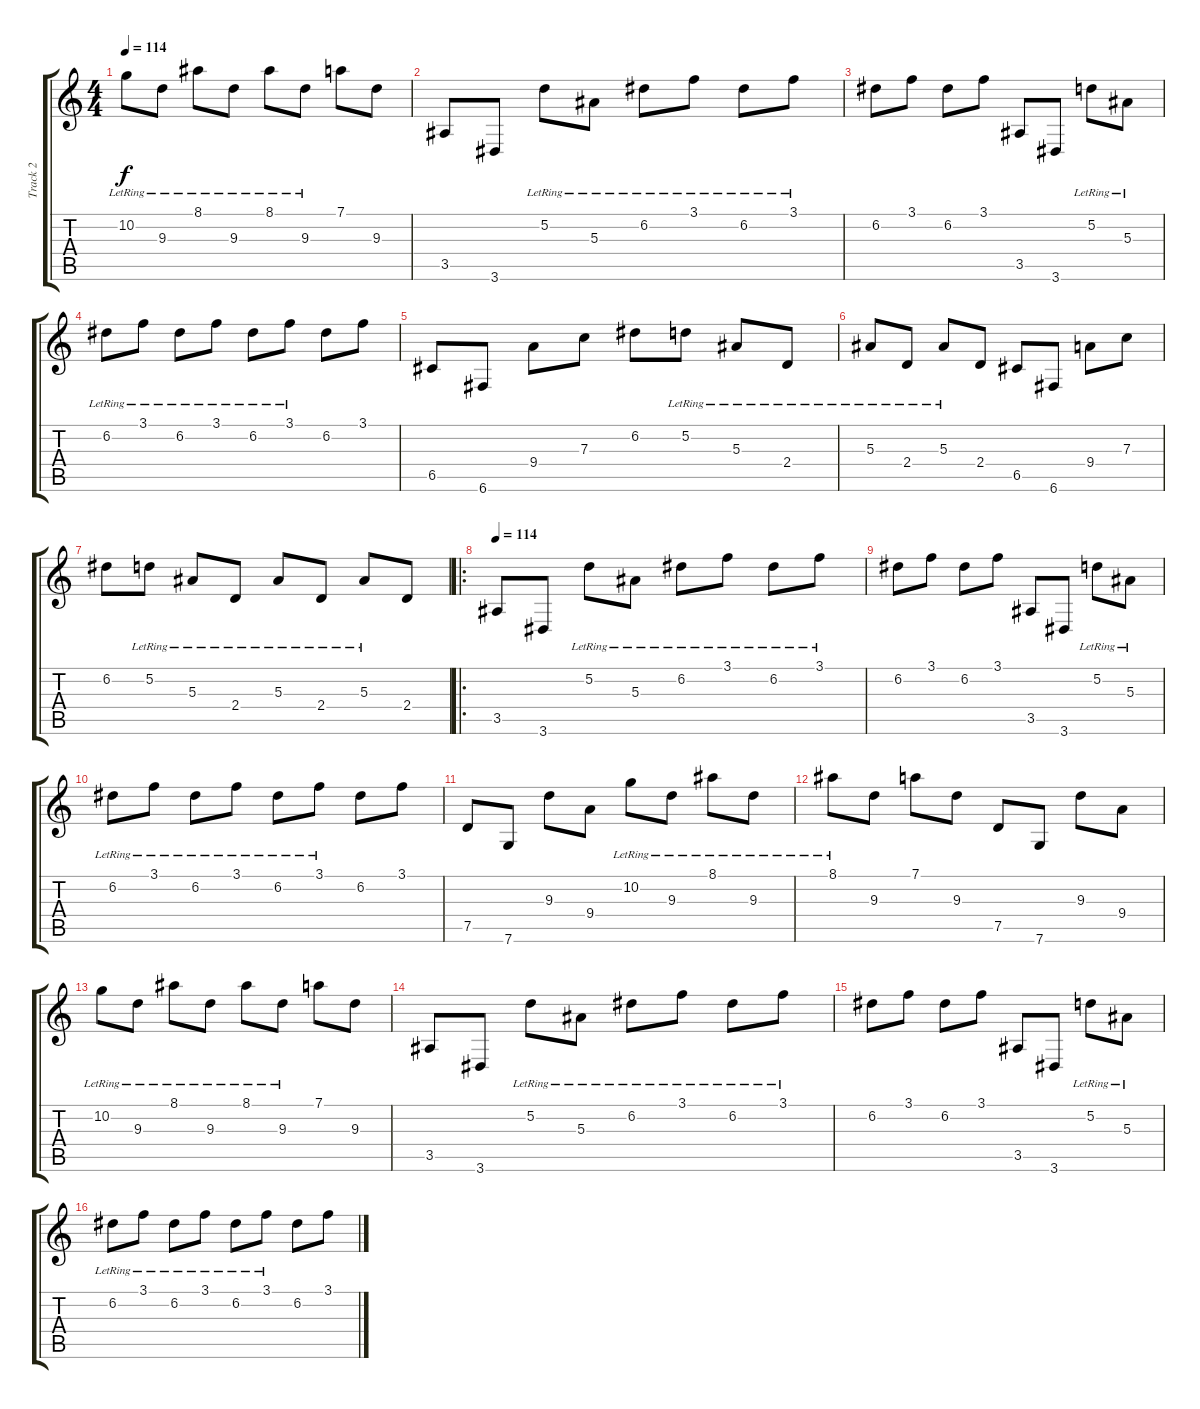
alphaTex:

\track ("Track 2" "Track 2") {instrument electricguitarjazz}
\staff {score tabs}
\tuning (D4 A3 F3 C3 G2 C2) {hide}
\ts (4 4)
\tempo 114
\clef g2
\ks c
10.2{lr}.8{dy f} 9.3{lr}.8 8.1{lr}.8 9.3{lr}.8 8.1{lr}.8 9.3{lr}.8 7.1.8 9.3.8 |
3.5.8 3.6.8 5.2{lr}.8 5.3{lr}.8 6.2{lr}.8 3.1{lr}.8 6.2{lr}.8 3.1{lr}.8 |
6.2.8 3.1.8 6.2.8 3.1.8 3.5.8 3.6.8 5.2{lr}.8 5.3{lr}.8 |
6.2{lr}.8 3.1{lr}.8 6.2{lr}.8 3.1{lr}.8 6.2{lr}.8 3.1{lr}.8 6.2.8 3.1.8 |
6.5.8 6.6.8 9.4.8 7.3.8 6.2.8 5.2{lr}.8 5.3{lr}.8 2.4{lr}.8 |
5.3{lr}.8 2.4{lr}.8 5.3{lr}.8 2.4.8 6.5.8 6.6.8 9.4.8 7.3.8 |
6.2.8 5.2{lr}.8 5.3{lr}.8 2.4{lr}.8 5.3{lr}.8 2.4{lr}.8 5.3{lr}.8 2.4.8 |
\ro
\tempo 114
3.5.8{instrument acousticguitarsteel} 3.6.8 5.2{lr}.8 5.3{lr}.8 6.2{lr}.8 3.1{lr}.8 6.2{lr}.8 3.1{lr}.8 |
6.2.8 3.1.8 6.2.8 3.1.8 3.5.8 3.6.8 5.2{lr}.8 5.3{lr}.8 |
6.2{lr}.8 3.1{lr}.8 6.2{lr}.8 3.1{lr}.8 6.2{lr}.8 3.1{lr}.8 6.2.8 3.1.8 |
7.5.8 7.6.8 9.3.8 9.4.8 10.2{lr}.8 9.3{lr}.8 8.1{lr}.8 9.3{lr}.8 |
8.1{lr}.8 9.3.8 7.1.8 9.3.8 7.5.8 7.6.8 9.3.8 9.4.8 |
10.2{lr}.8 9.3{lr}.8 8.1{lr}.8 9.3{lr}.8 8.1{lr}.8 9.3{lr}.8 7.1.8 9.3.8 |
3.5.8 3.6.8 5.2{lr}.8 5.3{lr}.8 6.2{lr}.8 3.1{lr}.8 6.2{lr}.8 3.1{lr}.8 |
6.2.8 3.1.8 6.2.8 3.1.8 3.5.8 3.6.8 5.2{lr}.8 5.3{lr}.8 |
6.2{lr}.8 3.1{lr}.8 6.2{lr}.8 3.1{lr}.8 6.2{lr}.8 3.1{lr}.8 6.2.8 3.1.8
